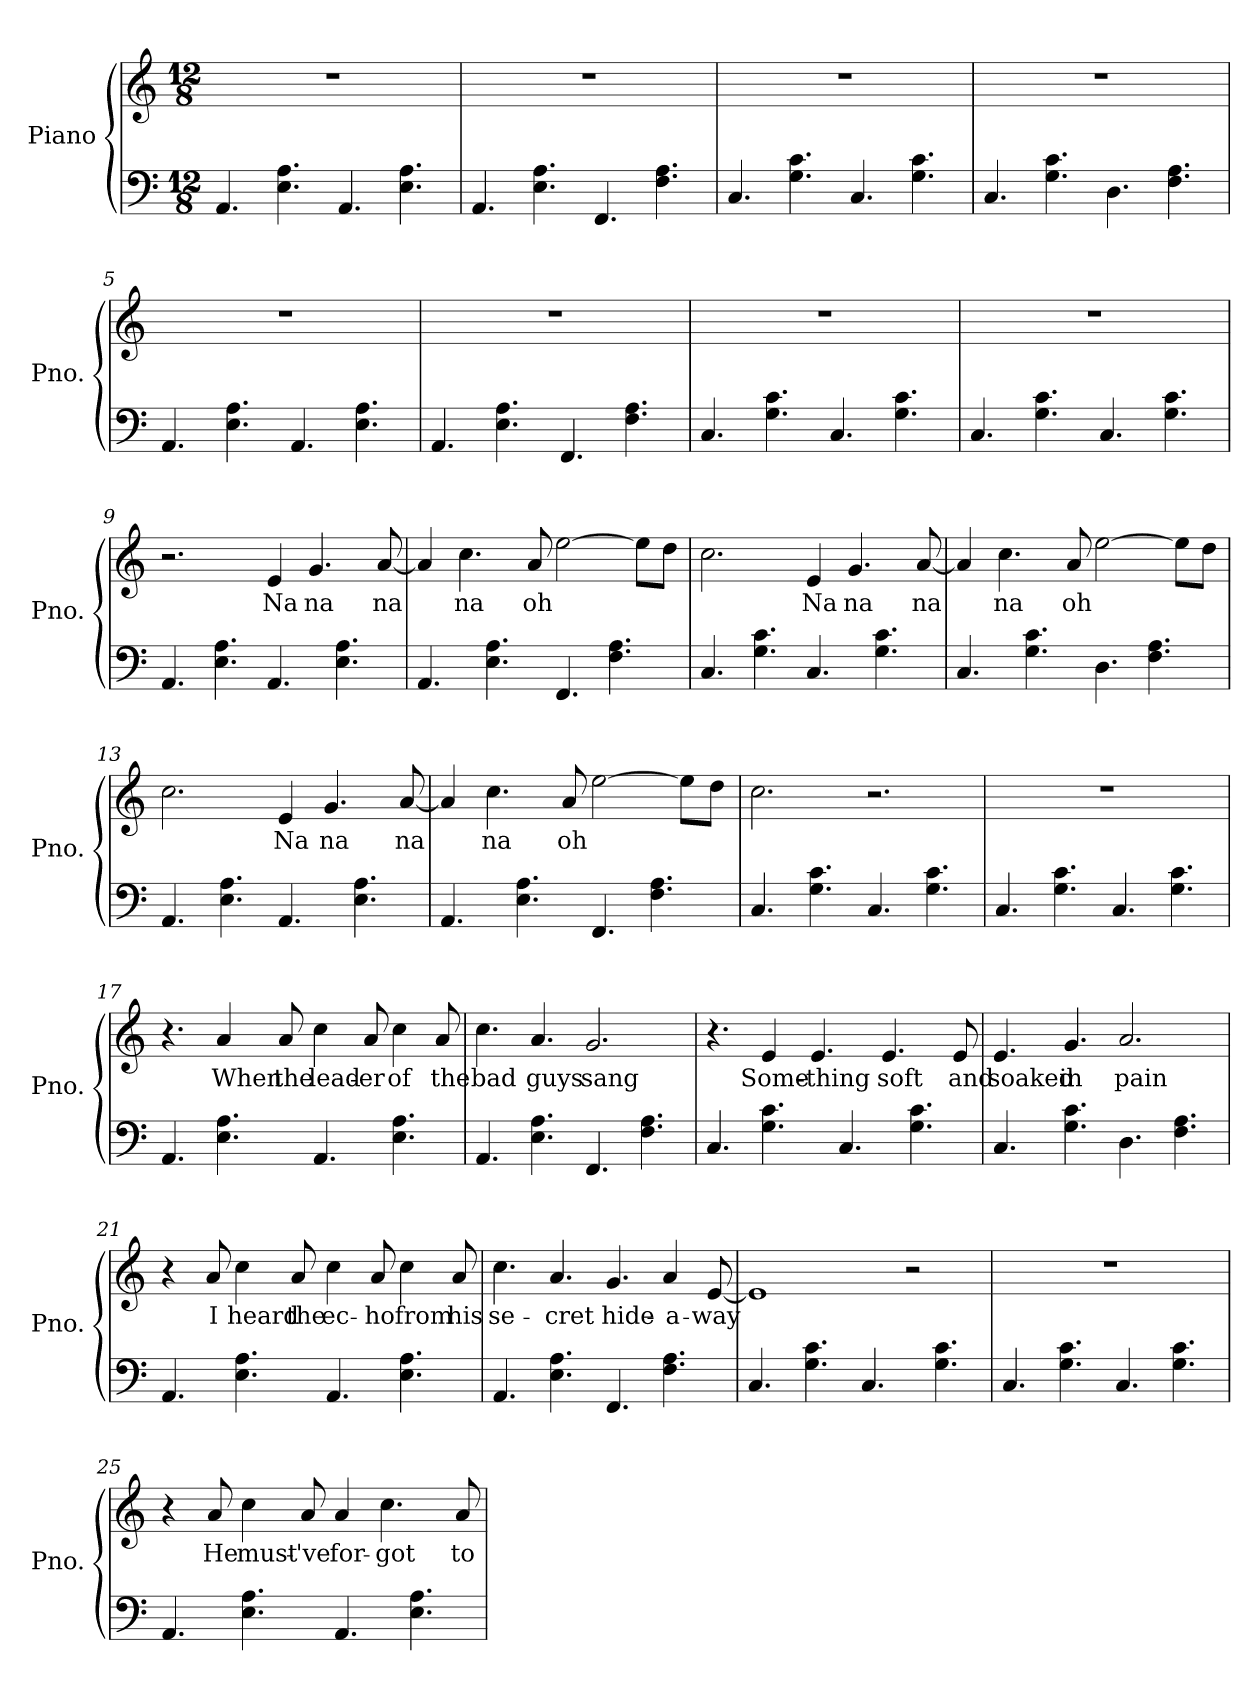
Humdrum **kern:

**kern	**kern	**text
*part1	*part1	*part1
*staff2	*staff1	*staff1
*I"Piano	*	*
*I'Pno.	*	*
*clefF4	*clefG2	*
*k[]	*k[]	*
*M12/8	*M12/8	*
*MM246	*MM246	*
=1	=1	=1
4.AA/	1.r	.
4.E\ 4.A\	.	.
4.AA/	.	.
4.E\ 4.A\	.	.
=2	=2	=2
4.AA/	1.r	.
4.E\ 4.A\	.	.
4.FF/	.	.
4.F\ 4.A\	.	.
=3	=3	=3
4.C/	1.r	.
4.G\ 4.c\	.	.
4.C/	.	.
4.G\ 4.c\	.	.
=4	=4	=4
4.C/	1.r	.
4.G\ 4.c\	.	.
4.D\	.	.
4.F\ 4.A\	.	.
=5	=5	=5
4.AA/	1.r	.
4.E\ 4.A\	.	.
4.AA/	.	.
4.E\ 4.A\	.	.
=6	=6	=6
4.AA/	1.r	.
4.E\ 4.A\	.	.
4.FF/	.	.
4.F\ 4.A\	.	.
!!LO:LB:g=z
=7	=7	=7
4.C/	1.r	.
4.G\ 4.c\	.	.
4.C/	.	.
4.G\ 4.c\	.	.
=8	=8	=8
4.C/	1.r	.
4.G\ 4.c\	.	.
4.C/	.	.
4.G\ 4.c\	.	.
=9	=9	=9
4.AA/	2.r	.
4.E\ 4.A\	.	.
4.AA/	4e/	Na
.	4.g/	na
4.E\ 4.A\	.	.
.	[8a/	na
=10	=10	=10
4.AA/	4a/]	.
.	4.cc\	na
4.E\ 4.A\	.	.
.	8a/	oh
4.FF/	[2ee\	.
4.F\ 4.A\	.	.
.	8ee\L]	.
.	8dd\J	.
=11	=11	=11
4.C/	2.cc\	.
4.G\ 4.c\	.	.
4.C/	4e/	Na
.	4.g/	na
4.G\ 4.c\	.	.
.	[8a/	na
!!LO:LB:g=z
=12	=12	=12
4.C/	4a/]	.
.	4.cc\	na
4.G\ 4.c\	.	.
.	8a/	oh
4.D\	[2ee\	.
4.F\ 4.A\	.	.
.	8ee\L]	.
.	8dd\J	.
=13	=13	=13
4.AA/	2.cc\	.
4.E\ 4.A\	.	.
4.AA/	4e/	Na
.	4.g/	na
4.E\ 4.A\	.	.
.	[8a/	na
=14	=14	=14
4.AA/	4a/]	.
.	4.cc\	na
4.E\ 4.A\	.	.
.	8a/	oh
4.FF/	[2ee\	.
4.F\ 4.A\	.	.
.	8ee\L]	.
.	8dd\J	.
=15	=15	=15
4.C/	2.cc\	.
4.G\ 4.c\	.	.
4.C/	2.r	.
4.G\ 4.c\	.	.
=16	=16	=16
4.C/	1.r	.
4.G\ 4.c\	.	.
4.C/	.	.
4.G\ 4.c\	.	.
!!LO:LB:g=z
=17	=17	=17
4.AA/	4.r	.
4.E\ 4.A\	4a/	When
.	8a/	the
4.AA/	4cc\	lead-
.	8a/	-er
4.E\ 4.A\	4cc\	of
.	8a/	the
=18	=18	=18
4.AA/	4.cc\	bad
4.E\ 4.A\	4.a/	guys
4.FF/	2.g/	sang
4.F\ 4.A\	.	.
=19	=19	=19
4.C/	4.r	.
4.G\ 4.c\	4e/	Some-
.	4.e/	-thing
4.C/	.	.
.	4.e/	soft
4.G\ 4.c\	.	.
.	8e/	and
=20	=20	=20
4.C/	4.e/	soaked
4.G\ 4.c\	4.g/	in
4.D\	2.a/	pain
4.F\ 4.A\	.	.
!!LO:LB:g=z
=21	=21	=21
4.AA/	4r	.
.	8a/	I
4.E\ 4.A\	4cc\	heard
.	8a/	the
4.AA/	4cc\	ec-
.	8a/	-ho
4.E\ 4.A\	4cc\	from
.	8a/	his
=22	=22	=22
4.AA/	4.cc\	se-
4.E\ 4.A\	4.a/	-cret
4.FF/	4.g/	hide-
4.F\ 4.A\	4a/	-a-
.	[8e/	-way
=23	=23	=23
4.C/	1e]	.
4.G\ 4.c\	.	.
4.C/	.	.
.	2r	.
4.G\ 4.c\	.	.
=24	=24	=24
4.C/	1.r	.
4.G\ 4.c\	.	.
4.C/	.	.
4.G\ 4.c\	.	.
!!LO:PB:g=z
=25	=25	=25
4.AA/	4r	.
.	8a/	He
4.E\ 4.A\	4cc\	must-
.	8a/	-'ve
4.AA/	4a/	for-
.	4.cc\	-got
4.E\ 4.A\	.	.
.	8a/	to
=	=	=
*-	*-	*-
